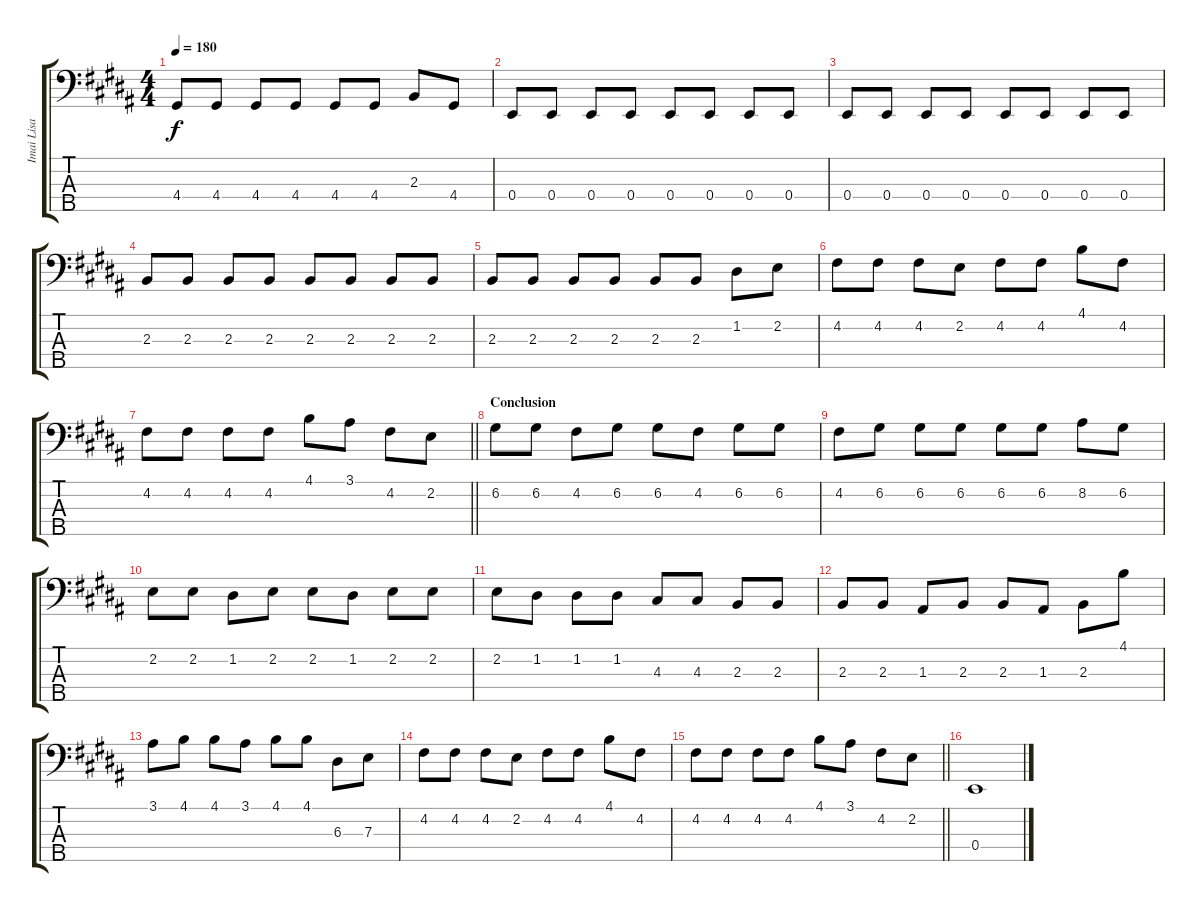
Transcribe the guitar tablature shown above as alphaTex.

\track ("Imai Lisa" "Imai Lisa") {instrument electricbasspick}
\staff {score tabs}
\tuning (G2 D2 A1 E1 B0) {hide}
\ts (4 4)
\tempo 180
\clef f4
\ks b
4.4.8{dy f} 4.4.8 4.4.8 4.4.8 4.4.8 4.4.8 2.3.8 4.4.8 |
0.4.8 0.4.8 0.4.8 0.4.8 0.4.8 0.4.8 0.4.8 0.4.8 |
0.4.8 0.4.8 0.4.8 0.4.8 0.4.8 0.4.8 0.4.8 0.4.8 |
2.3.8 2.3.8 2.3.8 2.3.8 2.3.8 2.3.8 2.3.8 2.3.8 |
2.3.8 2.3.8 2.3.8 2.3.8 2.3.8 2.3.8 1.2.8 2.2.8 |
4.2.8 4.2.8 4.2.8 2.2.8 4.2.8 4.2.8 4.1.8 4.2.8 |
\barLineRight lightlight
4.2.8 4.2.8 4.2.8 4.2.8 4.1.8 3.1.8 4.2.8 2.2.8 |
\section ("" "Conclusion")
6.2.8 6.2.8 4.2.8 6.2.8 6.2.8 4.2.8 6.2.8 6.2.8 |
4.2.8 6.2.8 6.2.8 6.2.8 6.2.8 6.2.8 8.2.8 6.2.8 |
2.2.8 2.2.8 1.2.8 2.2.8 2.2.8 1.2.8 2.2.8 2.2.8 |
2.2.8 1.2.8 1.2.8 1.2.8 4.3.8 4.3.8 2.3.8 2.3.8 |
2.3.8 2.3.8 1.3.8 2.3.8 2.3.8 1.3.8 2.3.8 4.1.8 |
3.1.8 4.1.8 4.1.8 3.1.8 4.1.8 4.1.8 6.3.8 7.3.8 |
4.2.8 4.2.8 4.2.8 2.2.8 4.2.8 4.2.8 4.1.8 4.2.8 |
\barLineRight lightlight
4.2.8 4.2.8 4.2.8 4.2.8 4.1.8 3.1.8 4.2.8 2.2.8 |
0.4.1
